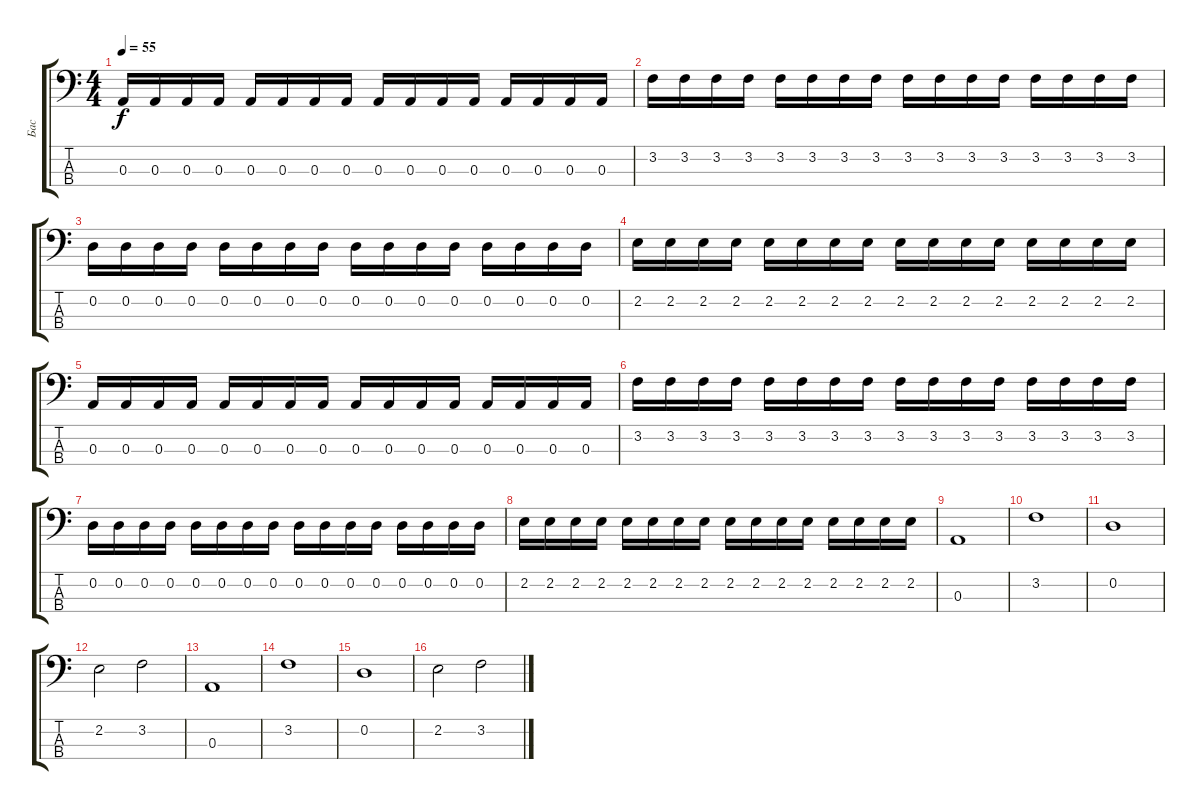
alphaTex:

\track ("Бас" "Бас") {instrument electricbassfinger}
\staff {score tabs}
\tuning (G2 D2 A1 E1) {hide}
\ts (4 4)
\tempo 55
\clef f4
\ks c
0.3.16{dy f} 0.3.16 0.3.16 0.3.16 0.3.16 0.3.16 0.3.16 0.3.16 0.3.16 0.3.16 0.3.16 0.3.16 0.3.16 0.3.16 0.3.16 0.3.16 |
3.2.16 3.2.16 3.2.16 3.2.16 3.2.16 3.2.16 3.2.16 3.2.16 3.2.16 3.2.16 3.2.16 3.2.16 3.2.16 3.2.16 3.2.16 3.2.16 |
0.2.16 0.2.16 0.2.16 0.2.16 0.2.16 0.2.16 0.2.16 0.2.16 0.2.16 0.2.16 0.2.16 0.2.16 0.2.16 0.2.16 0.2.16 0.2.16 |
2.2.16 2.2.16 2.2.16 2.2.16 2.2.16 2.2.16 2.2.16 2.2.16 2.2.16 2.2.16 2.2.16 2.2.16 2.2.16 2.2.16 2.2.16 2.2.16 |
0.3.16 0.3.16 0.3.16 0.3.16 0.3.16 0.3.16 0.3.16 0.3.16 0.3.16 0.3.16 0.3.16 0.3.16 0.3.16 0.3.16 0.3.16 0.3.16 |
3.2.16 3.2.16 3.2.16 3.2.16 3.2.16 3.2.16 3.2.16 3.2.16 3.2.16 3.2.16 3.2.16 3.2.16 3.2.16 3.2.16 3.2.16 3.2.16 |
0.2.16 0.2.16 0.2.16 0.2.16 0.2.16 0.2.16 0.2.16 0.2.16 0.2.16 0.2.16 0.2.16 0.2.16 0.2.16 0.2.16 0.2.16 0.2.16 |
2.2.16 2.2.16 2.2.16 2.2.16 2.2.16 2.2.16 2.2.16 2.2.16 2.2.16 2.2.16 2.2.16 2.2.16 2.2.16 2.2.16 2.2.16 2.2.16 |
0.3.1 |
3.2.1 |
0.2.1 |
2.2.2 3.2.2 |
0.3.1 |
3.2.1 |
0.2.1 |
2.2.2 3.2.2
